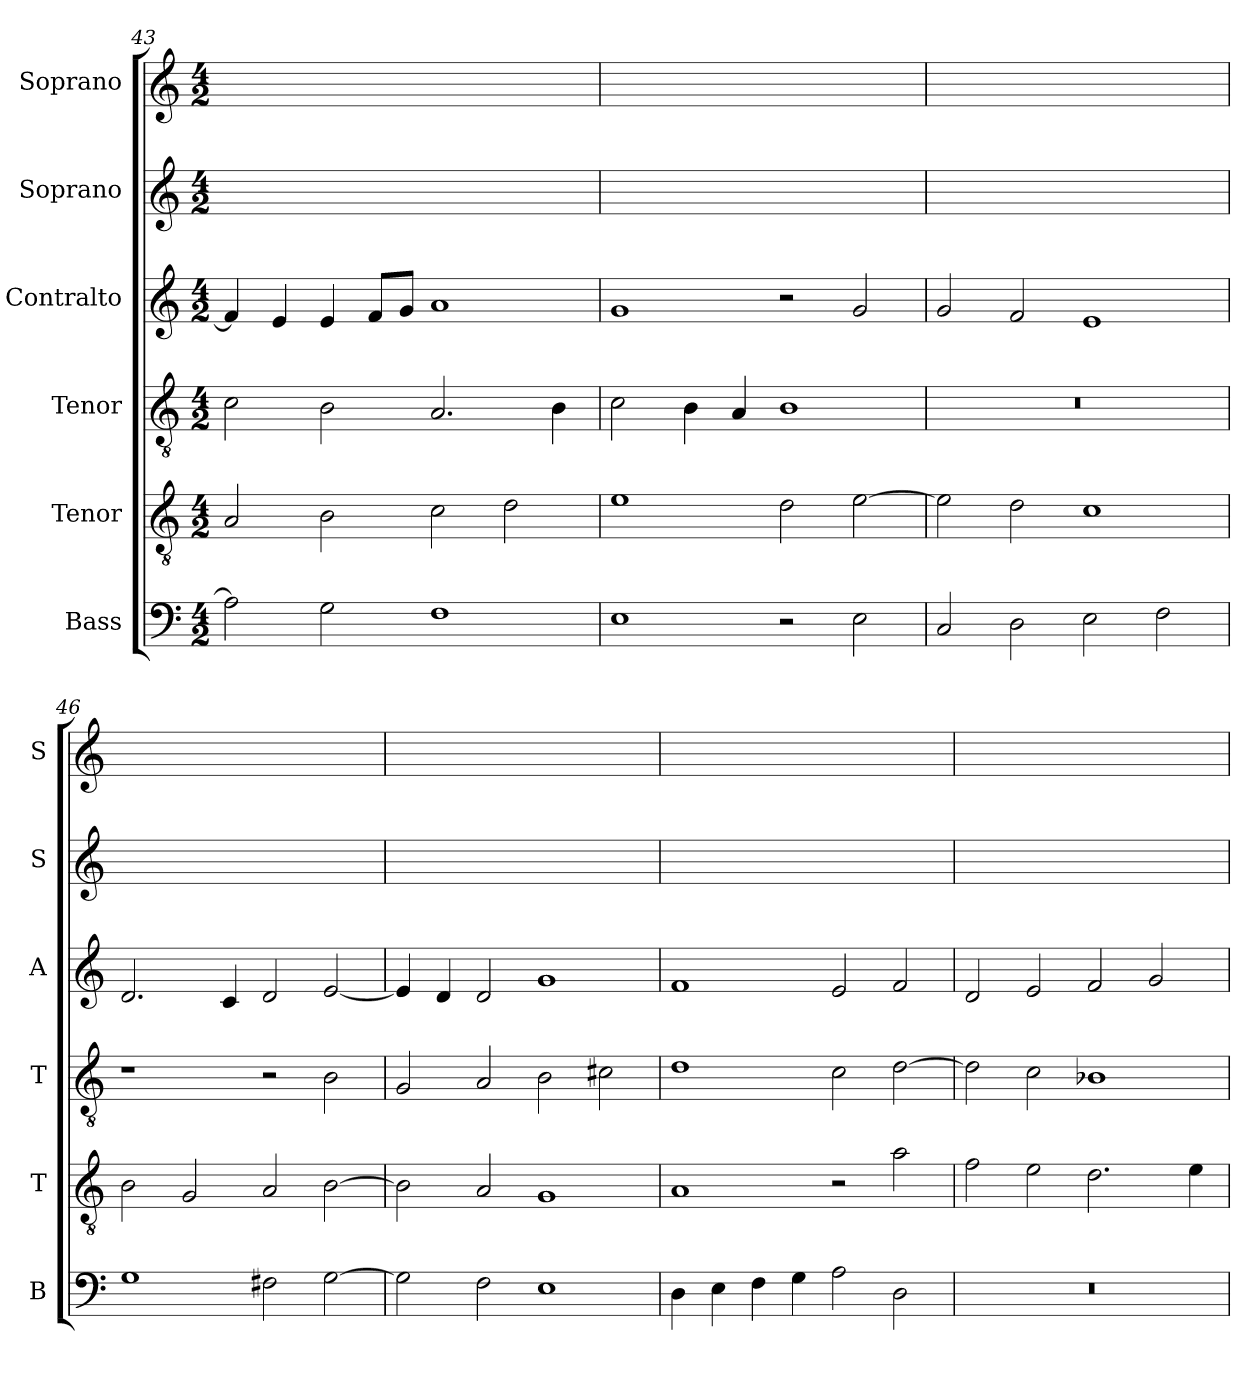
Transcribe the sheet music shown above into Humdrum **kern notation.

**kern	**kern	**kern	**kern	**kern	**kern
*part6	*part5	*part4	*part3	*part2	*part1
*staff6	*staff5	*staff4	*staff3	*staff2	*staff1
*I"Bass	*I"Tenor	*I"Tenor	*I"Contralto	*I"Soprano	*I"Soprano
*I'B	*I'T	*I'T	*I'A	*I'S	*I'S
*clefF4	*clefGv2	*clefGv2	*clefG2	*clefG2	*clefG2
*k[]	*k[]	*k[]	*k[]	*k[]	*k[]
*G:mix	*G:mix	*G:mix	*G:mix	*G:mix	*G:mix
*M4/2	*M4/2	*M4/2	*M4/2	*M4/2	*M4/2
=43	=43	=43	=43	=43	=43
2A]	2A	2c	4f]	0ryy	0ryy
.	.	.	4e	.	.
2G	2B	2B	4e	.	.
.	.	.	8f/L	.	.
.	.	.	8g/J	.	.
1F	2c	2.A	1a	.	.
.	2d	.	.	.	.
.	.	4B	.	.	.
=44	=44	=44	=44	=44	=44
1E	1e	2c	1g	0ryy	0ryy
.	.	4B	.	.	.
.	.	4A	.	.	.
2r	2d	1B	2r	.	.
2E	[2e	.	2g	.	.
=45	=45	=45	=45	=45	=45
2C	2e]	0r	2g	0ryy	0ryy
2D	2d	.	2f	.	.
2E	1c	.	1e	.	.
2F	.	.	.	.	.
=46	=46	=46	=46	=46	=46
1G	2B	1r	2.d	0ryy	0ryy
.	2G	.	.	.	.
.	.	.	4c	.	.
2F#X	2A	2r	2d	.	.
[2G	[2B	2B	[2e	.	.
=47	=47	=47	=47	=47	=47
2G]	2B]	2G	4e]	0ryy	0ryy
.	.	.	4d	.	.
2F	2A	2A	2d	.	.
1E	1G	2B	1g	.	.
.	.	2c#X	.	.	.
=48	=48	=48	=48	=48	=48
4D	1A	1d	1f	0ryy	0ryy
4E	.	.	.	.	.
4F	.	.	.	.	.
4G	.	.	.	.	.
2A	2r	2c	2e	.	.
2D	2a	[2d	2f	.	.
=49	=49	=49	=49	=49	=49
0r	2f	2d]	2d	0ryy	0ryy
.	2e	2c	2e	.	.
.	2.d	1B-X	2f	.	.
.	.	.	2g	.	.
.	4e	.	.	.	.
=	=	=	=	=	=
*-	*-	*-	*-	*-	*-
